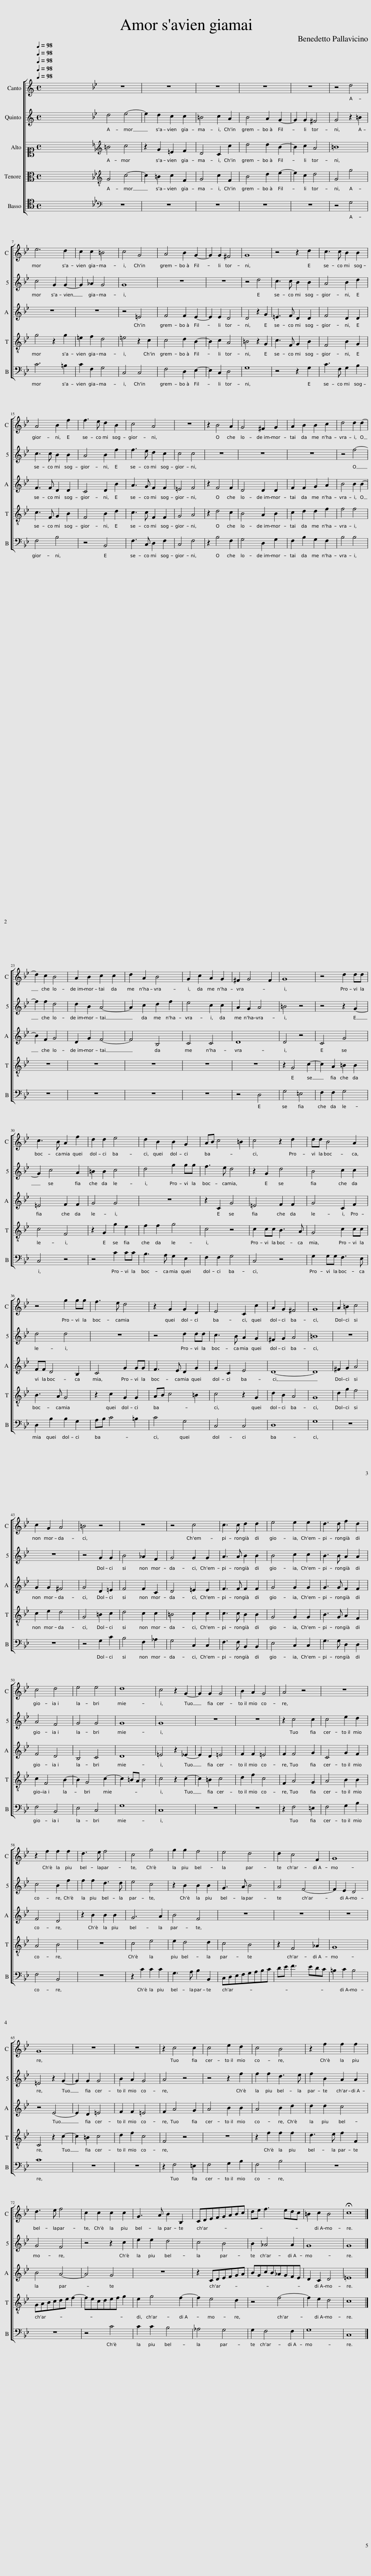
X:1
%%score [ 1 2 3 4 5 ]
L:1/8
Q:1/4=98
M:4/4
I:linebreak $
K:C
V:1 treble
V:2 treble
V:3 alto1
V:4 alto
V:5 tenor
V:1
 x8 | x8 |[K:Bb] z8 | z8 | z8 | %5
 z8 | z8 | z4 d4 |$ e6 d2 | c2 c2 =B4 | %10
 c4 G4 | A4 B2 G2- | G2 G2 ^F4 | G8 | z4 z2 d2 | %15
 c3 c B2 B2 |$ A4 B2 f2 | f3 e d2 B2 | c4 A4 | z8 | %20
 z2 B4 A2 | G4 ^F2 G2 | A2 B2 B2 c2 | d4 d2 d2- |$ d2 c2 B4 | %25
 A2 B2 c2 c2 | d2 A2 B4 | G2 c2 A2 G2 | ^F2 G4 F2 | G8 | %30
 z4 d2 dd |$ c3 B A2 f2 | d2 d2 e4 | d2 B2 B2 G2 | AB c4 =B2 | %35
 c4 z2 d2 | dd B4 A2 |$ z4 g2 gg | f3 e d4 | z2 G2 G2 D2 | %40
 E4 C2 c2 | A2 G2 ^F4 | G8 | A2 =B2 c4 |$ c2 G2 A4 | %45
 =B4 z4 | z8 | z4 c4 | c3 c d2 d2 | e4 e2 e2 | %50
 d3 d f2 d2 |$ c4 d4 | e4 e4 | d8 | c4 z2 G2- | %55
 G2 G2 G4 | B2 A2 G4 | A4 z4 | z8 |$ z2 f2 f2 f2 | %60
 d3 e f4 | c4 g4 | g2 g2 f4 | e4 d4 | d2 c4 F2 | %65
 G8 |$ G8 | z8 | z8 | z2 c4 c2 | %70
 c4 e2 d2 | c4 B4 | z2 f2 f2 f2 |$ d3 e f4 | c2 c2 c2 c2 | %75
 G3 A B2 B,2 | CDEFGABc | de f3 edc | =B2 c2 B4 | !fermata!c8 |] %80
V:2
 x8 | x8 |[K:Bb] d4 e4- | e2 d2 c2 c2 | =B4 c2 A2 | %5
 B4 A2 G2- | G2 G2 ^F4 | G4 z2 =B2 |$ c4 G2 G2- | G2 _A2 G4 | %10
 G8 | z8 | z8 | z4 d4 | c3 c B2 B2 | %15
 A4 B2 d2 |$ c3 c B2 B2 | A4 B2 f2 | f3 e d2 c2 | c4 c4 | %20
 z8 | z8 | z8 | z4 f4- |$ f2 f2 d4 | %25
 d2 B2 A4- | A2 c2 d2 f2 | e4 c2 c2 | A2 G2 A4 | =B4 z4 | %30
 z4 z2 G2- |$ G2 c4 A2 | =B2 B2 c4 | d4 g2 gg | f3 e d4 | %35
 z2 G2 d4 | B4 c2 c2 |$ d4 d4 | z8 | z4 d2 dd | %40
 c3 B A2 G2 | ^F2 G2 A4 | =B8 | z8 |$ z8 | %45
 z4 G2 G2 | B4 _A2 F2 | G4 G2 G2 | A3 A B2 B2 | B4 c2 c2 | %50
 B3 B A2 A2 |$ A4 F4 | G4 G4 | G8 | G8 | %55
 z8 | z8 | z2 c4 c2 | c4 e2 d2 |$ c4 B2 f2 | %60
 f2 f2 d3 d | e4 c4 | z2 B2 B2 B2 | G3 A B4 | A4 F4- | %65
 F2 E2 D4 |$ =E4 z2 G2- | G2 G2 G4 | B2 A2 G4 | A4 z4 | %70
 z4 z2 f2 | f2 f2 d3 e | f2 B2 A2 A2 |$ G4 F4 | z4 z2 c2 | %75
 e2 e2 d4 | c4 B4 | B2 _A4 A2 | G8 | G8 |] %80
V:3
 x8 | x8 |[K:Bb][K:treble] =B4 c4 | z2 G2 =E2 F2 | D4 C2 c2 | %5
 d4 d2 B2- | B2 c2 A4 | =B8 |$ z8 | z8 | %10
 z4 =E4 | F4 F2 E2- | E2 E2 D4 | D4 z2 G2 | =E3 F D2 D2 | %15
 F4 D2 D2 |$ F3 F D2 D2 | C4 D2 B2 | A3 G F2 F2 | =E4 F4 | %20
 z2 F4 F2 | D4 D2 D2 | F2 F2 G2 A2 | B4 B2 B2- |$ B2 F2 G4 | %25
 D2 G2 F4- | F4 B,4 | C4 C4 | D8 | D4 z4 | %30
 C4 G4 |$ =E4 F2 F2 | G4 G4 | z8 | z2 C2 G4 | %35
 =E4 F2 F2 | G4 C2 F2 |$ FF D4 B,2 | C4 G2 GG | F3 E D2 G2 | %40
 G2 C2 E4 | D8- | D8 | ^F2 G2 A4 |$ G2 G2 ^F4 | %45
 G4 D2 =E2 | F4 F2 C2 | D4 =E2 E2 | F3 F F2 F2 | G4 G2 G2 | %50
 G3 G F2 F2 |$ F4 D4 | B,4 C4 | D8 | =E4 z2 _E2- | %55
 E2 D2 =E4 | F2 F2 =E4 | F2 F4 G2 | C4 G2 F2 |$ F4 D4 | %60
 z2 B2 B2 B2 | G6 A2 | B4 F4 | z8 | z8 | %65
 z8 |$ z4 E4- | E2 D2 =E4 | F2 F2 =E4 | F2 A4 G2 | %70
 A4 B2 B2 | A4 B2 d2 | d2 d2 c4 |$ B4 A4- | A4 G4 | %75
 z8 | z2 CDEFGA | BGcB_AGFE | D2 C2 D4 | =E8 |] %80
V:4
 x8 | x8 |[K:Bb][K:treble-8] G4 c4- | c2 =B2 c2 F2 | G4 c2 F2 | %5
 B4 d2 e2- | e2 c2 d4 | G4 g4 |$ g4 z2 g2 | =e2 f2 d4 | %10
 =e4 z2 c2 | c4 d2 B2- | B2 c2 A4 | =B4 z2 G2 | c3 F G2 B2 | %15
 F4 B2 G2 |$ c3 F G2 B2 | F4 B2 d2 | c3 c F2 F2 | G4 A4 | %20
 z2 d4 c2 | B4 A2 B2 | c2 d2 d2 f2 | f4 f4 |$ z8 | %25
 z8 | z8 | z8 | z8 | z2 G4 c2- | %30
 c2 A2 =B2 B2 |$ c4 F4 | z2 G2 g2 e2 | f2 f2 g4 | c4 z4 | %35
 c2 cc B3 A | G4 c2 cc |$ B3 A G4 | z2 c2 G2 G2 | AB c4 =B2 | %40
 c4 z2 G2 | d2 B2 A4 | G8 | d2 g2 f4 |$ c2 e2 d4 | %45
 G4 =B2 c2 | d4 c2 c2 | =B4 c2 c2 | c3 c B2 B2 | G4 G2 G2 | %50
 B3 G A2 F2 |$ c2 F4 B2- | B2 G4 c2- | c2 =BA B4 | c4 z2 c2- | %55
 c2 =B2 c4 | d2 f2 c4 | F2 A4 G2 | A4 B2 B2 |$ A4 B4 | %60
 z8 | c4 e4 | e2 d4 d2 | c4 B4 | z2 F4 _A2 | %65
 G8 |$ C4 z2 c2- | c2 =B2 c4 | d2 f2 c4 | F4 z4 | %70
 z8 | z2 f2 f2 f2 | d3 e f2 F2 |$ GABcde f2- | fecdef g2 | %75
 e2 g4 f2- | f2 e4 d2 | z4 f4- | f2 e2 d4 | c8 |] %80
V:5
 x8 | x8 |[K:Bb][K:bass] z8 | z8 | z8 | %5
 z8 | z8 | z4 G,4 |$ C6 =B,2 | C2 F,2 G,4 | %10
 C,4 C,4 | F,4 D,2 E,2- | E,2 C,2 D,4 | G,8 | z4 z2 G,2 | %15
 C3 F, G,2 B,2 |$ F,4 B,4 | z4 B,,4 | F,3 C, D,2 F,2 | C,4 F,4 | %20
 z2 B,4 F,2 | G,4 D,2 G,2 | F,2 B,2 G,2 F,2 | B,4 B,4 |$ z8 | %25
 z8 | z8 | z8 | z4 D,4 | G,4 =E,4 | %30
 F,2 F,2 G,4 |$ C,4 z4 | z4 C2 CC | B,3 A, G,2 E,2 | F,2 F,2 G,4 | %35
 C,4 z4 | G,2 G,G, F,3 E, |$ D,2 B,2 B,2 G,2 | A,B, C4 =B,2 | C4 G,4 | %40
 C,4 C,4 | D,8 | G,8 | z8 |$ z8 | %45
 z4 G,2 C2 | B,4 F,2 _A,2 | G,4 C,2 C,2 | F,3 F, B,,2 B,,2 | E,4 C,2 C,2 | %50
 G,3 G, D,2 D,2 |$ F,4 B,,4 | E,4 C,4 | G,8 | C,8 | %55
 z8 | z8 | z2 F,4 =E,2 | F,4 G,2 B,2 |$ F,4 B,,4 | %60
 z8 | z2 C2 C2 C2 | G,3 A, B,2 B,,2 | C,D,E,F,G,A,B,C | DE F3 EDC | %65
 =B,2 C2 B,4 |$ C8 | z8 | z8 | z2 F,4 =E,2 | %70
 F,4 G,2 B,2 | F,4 B,4 | z8 |$ z8 | z4 C4 | %75
 C2 C2 B,4 | _A,4 G,4 | G,2 F,4 F,2 | G,8 | C,8 |] %80
